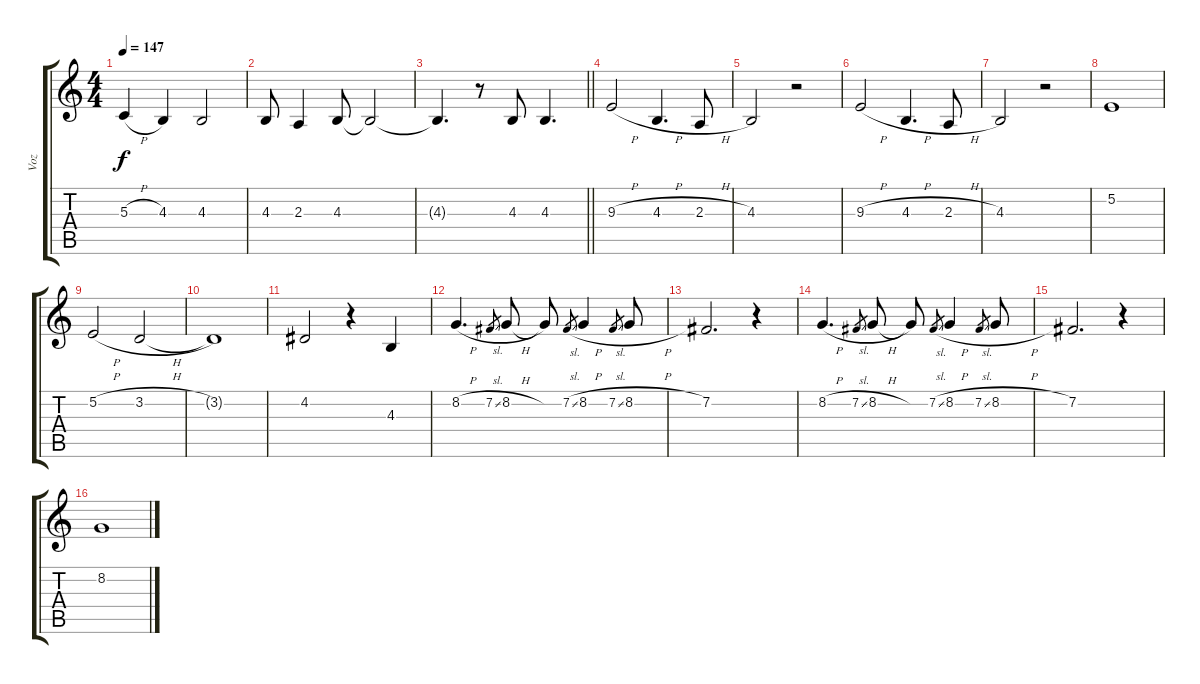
\track ("Voz" "Voz") {instrument accordion}
\staff {score tabs}
\tuning (E4 B3 G3 D3 A2 E2) {hide}
\ts (4 4)
\tempo 147
\clef g2
\ks c
5.3{h}.4{dy f} 4.3.4 4.3.2 |
4.3.8 2.3.4 4.3.8 4.3{t}.2 |
\barLineRight lightlight
4.3{t}.4{d} r.8 4.3.8 4.3.4{d} |
9.3{h}.2 4.3{h}.4{d} 2.3{h}.8 |
4.3.2 r.2 |
9.3{h}.2 4.3{h}.4{d} 2.3{h}.8 |
4.3.2 r.2 |
5.2.1 |
5.2{h}.2 3.2{h}.2 |
3.2{t}.1 |
4.2.2 r.4 4.3.4 |
8.2{h}.4{d} 7.2{sl}.8{gr} 8.2{h}.8 8.2{t}.8 7.2{sl}.8{gr} 8.2{h}.4 7.2{sl}.8{gr} 8.2{h}.8 |
7.2.2{d} r.4 |
8.2{h}.4{d} 7.2{sl}.8{gr} 8.2{h}.8 8.2{t}.8 7.2{sl}.8{gr} 8.2{h}.4 7.2{sl}.8{gr} 8.2{h}.8 |
7.2.2{d} r.4 |
8.2.1
